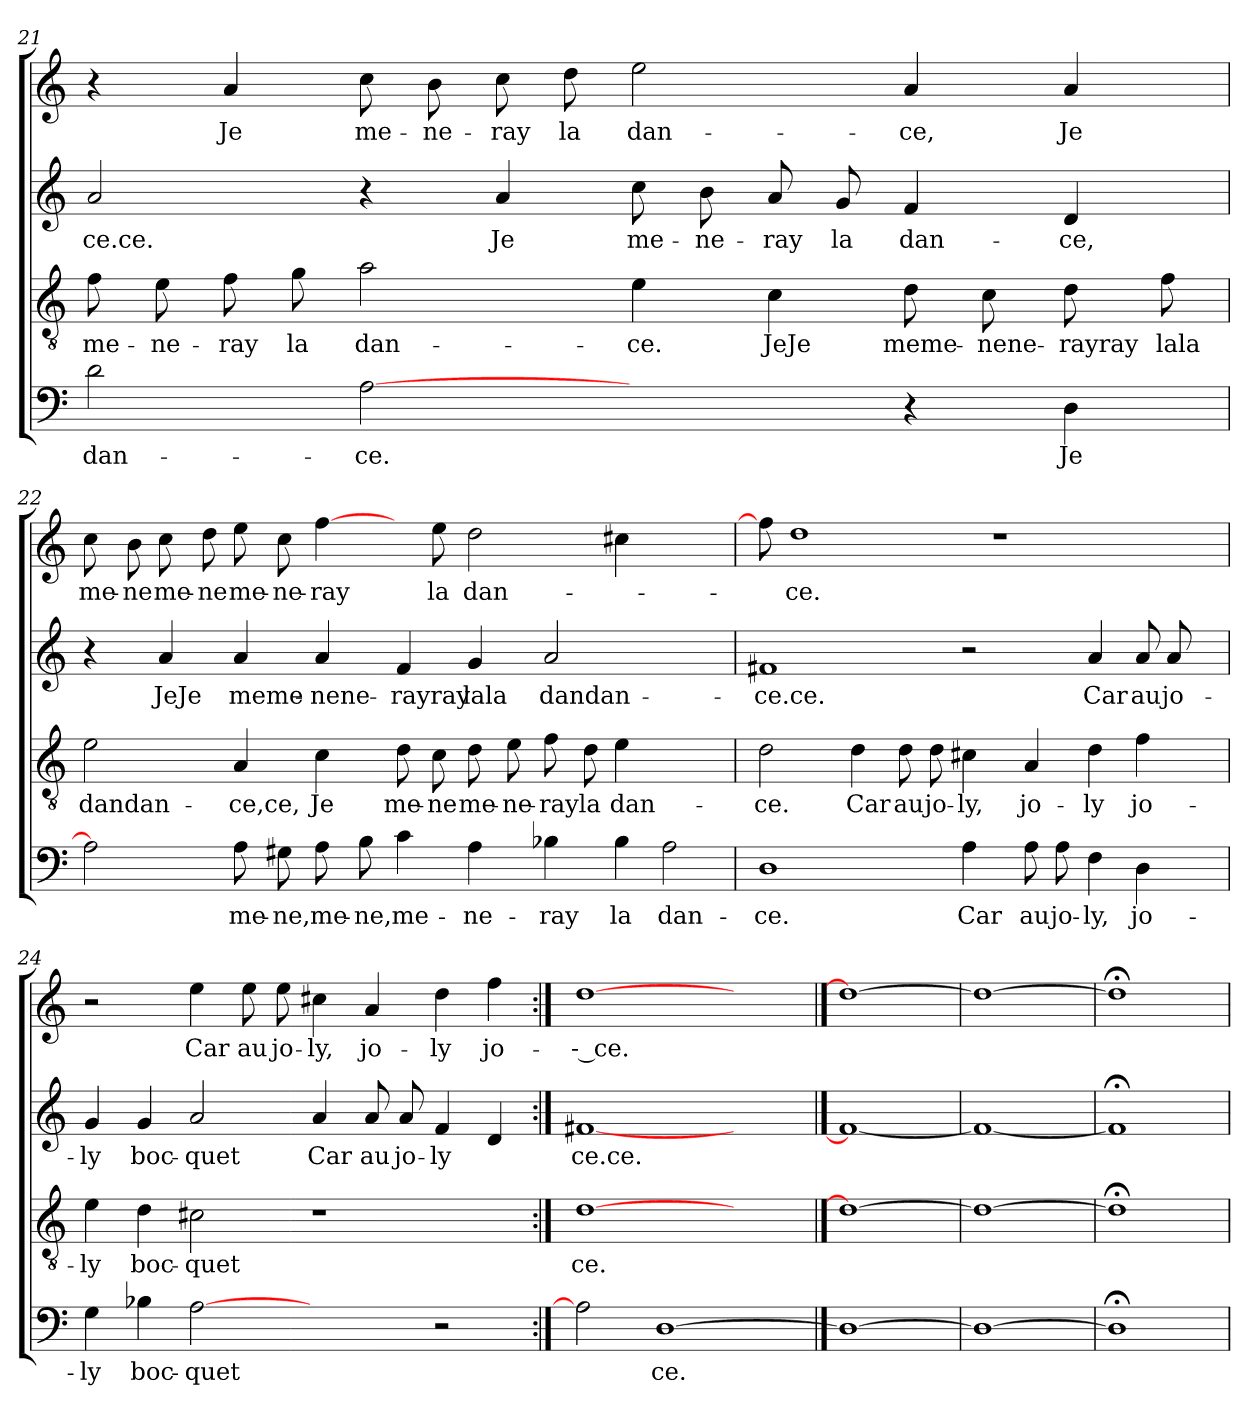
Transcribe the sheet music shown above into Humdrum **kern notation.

**kern	**text	**kern	**text	**kern	**text	**kern	**text
*part4	*part4	*part3	*part3	*part2	*part2	*part1	*part1
*staff4	*staff4	*staff3	*staff3	*staff2	*staff2	*staff1	*staff1
!!LO:LB:g=z
*clefF4	*	*clefGv2	*	*clefG2	*	*clefG2	*
*k[]	*	*k[]	*	*k[]	*	*k[]	*
=21	=21	=21	=21	=21	=21	=21	=21
2d	dan-	8f	me-	2a	-ce.ce.	4r	.
.	.	8e	-ne-	.	.	.	.
.	.	8f	-ray	.	.	4a	Je
.	.	8g	la	.	.	.	.
[2A	-ce.	2a	dan-	4r	.	8cc	me-
.	.	.	.	.	.	8b	-ne-
.	.	.	.	4a	Je	8cc	-ray
.	.	.	.	.	.	8dd	la
2ryy	.	4e	-ce.	8cc	me-	2ee	dan-
.	.	.	.	8b	-ne-	.	.
.	.	4c	JeJe	8a	-ray	.	.
.	.	.	.	8g	la	.	.
4r	.	8d	meme-	4f	dan-	4a	-ce,
.	.	8c	-nene-	.	.	.	.
4D	Je	8d	-rayray	4d	-ce,	4a	Je
.	.	8f	lala	.	.	.	.
=22	=22	=22	=22	=22	=22	=22	=22
2A]	.	2e	dandan-	4r	.	8cc	me-
.	.	.	.	.	.	8b	-ne
.	.	.	.	4a	JeJe	8cc	me-
.	.	.	.	.	.	8dd	-ne
8A	me-	4A	-ce,ce,	4a	meme-	8ee	me-
8G#X	-ne,	.	.	.	.	8cc	-ne-
8A	me-	4c	Je	4a	-nene-	[4ff	-ray
8B	-ne,	.	.	.	.	.	.
4c	me-	8d	me-	4f	-rayray	8ryy	.
.	.	8c	-ne	.	.	8ee	la
4A	-ne-	8d	me-	4g	lala	2dd	dan-
.	.	8e	-ne-	.	.	.	.
4B-X	-ray	8f	-ray	2a	dandan-	.	.
.	.	8d	la	.	.	.	.
4B-	la	4e	dan-	.	.	4cc#X	.
2A	dan-	2ryy	.	2ryy	.	2ryy	.
=23	=23	=23	=23	=23	=23	=23	=23
1D	-ce.	2d	-ce.	1f#X	-ce.ce.	8ff]	.
.	.	.	.	.	.	1dd	-ce.
.	.	4d	Car	.	.	.	.
.	.	8d	au	.	.	.	.
.	.	8d	jo-	.	.	.	.
4A	Car	4c#X	-ly,	2r	.	.	.
.	.	.	.	.	.	1r	.
8A	au	4A	jo-	.	.	.	.
8A	jo-	.	.	.	.	.	.
4F	-ly,	4d	-ly	4a	Car	.	.
4D	jo-	4f	jo-	8a	au	.	.
.	.	.	.	8a	jo-	.	.
8ryy	.	8ryy	.	8ryy	.	.	.
=24	=24	=24	=24	=24	=24	=24	=24
4G	-ly	4e	-ly	4g	-ly	2r	.
4B-X	boc-	4d	boc-	4g	boc-	.	.
[2A	-quet	2c#X	-quet	2a	-quet	4ee	Car
.	.	.	.	.	.	8ee	au
.	.	.	.	.	.	8ee	jo-
2ryy	.	1r	.	4a	Car	4cc#X	-ly,
.	.	.	.	8a	au	4a	jo-
.	.	.	.	8a	jo-	.	.
2r	.	.	.	4f	-ly	4dd	-ly
.	.	.	.	4d	.	4ff	jo-
!!LO:LB:g=z
=25:|!	=25:|!	=25:|!	=25:|!	=25:|!	=25:|!	=25:|!	=25:|!
2A]	.	[1d	- ce.	[1f#X	- ce.ce.	[1dd	-- ce.
[1D	- ce.	.	.	.	.	.	.
.	.	2ryy	.	2ryy	.	2ryy	.
==26	==26	==26	==26	==26	==26	==26	==26
1D_	.	1d_	.	1f#_	.	1dd_	.
=27	=27	=27	=27	=27	=27	=27	=27
1D_	.	1d_	.	1f#_	.	1dd_	.
=28	=28	=28	=28	=28	=28	=28	=28
1D;<]	.	1d;<]	.	1f#;<]	.	1dd;<]	.
=	=	=	=	=	=	=	=
*-	*-	*-	*-	*-	*-	*-	*-
